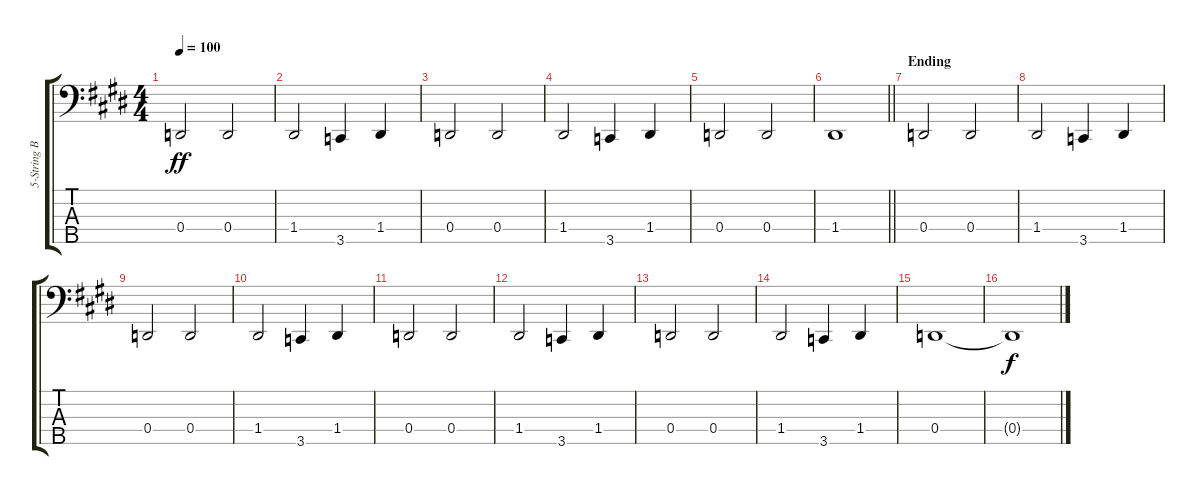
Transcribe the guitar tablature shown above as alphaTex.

\track ("5-String Bass" "5-String B") {instrument electricbassfinger}
\staff {score tabs}
\tuning (F2 C2 G1 D1 A0) {hide}
\ts (4 4)
\tempo 100
\clef f4
\ks e
0.4.2{dy ff} 0.4.2 |
1.4.2 3.5.4 1.4.4 |
0.4.2 0.4.2 |
1.4.2 3.5.4 1.4.4 |
0.4.2 0.4.2 |
\barLineRight lightlight
1.4.1 |
\section ("" "Ending")
0.4.2 0.4.2 |
1.4.2 3.5.4 1.4.4 |
0.4.2 0.4.2 |
1.4.2 3.5.4 1.4.4 |
0.4.2 0.4.2 |
1.4.2 3.5.4 1.4.4 |
0.4.2 0.4.2 |
1.4.2 3.5.4 1.4.4 |
0.4.1 |
0.4{t}.1{dy f}
